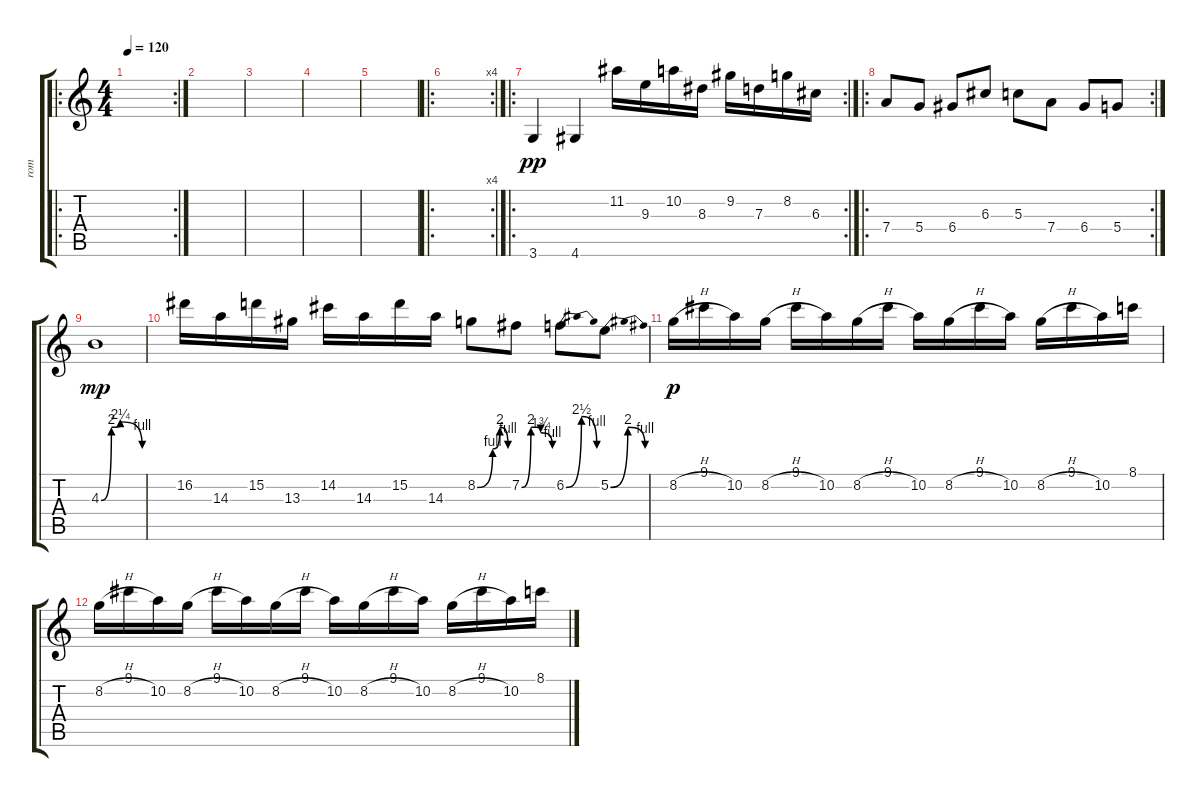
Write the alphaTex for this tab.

\track ("rom" "rom") {instrument distortionguitar}
\staff {score tabs}
\tuning (E4 B3 G3 D3 A2 E2) {hide}
\ro
\rc 2
\ts (4 4)
\tempo 120
\clef g2
\ks c
|
|
|
|
|
\ro
\rc 4
|
\ro
\rc 2
3.6.4{dy pp} 4.6.4 11.2.16 9.3.16 10.2.16 8.3.16 9.2.16 7.3.16 8.2.16 6.3.16 |
\ro
\rc 2
7.4.8 5.4.8 6.4.8 6.3.8 5.3.8 7.4.8 6.4.8 5.4.8 |
4.3{be (custom 0 0 15 8 28 9 60 4)}.1{dy mp} |
16.2.16 14.3.16 15.2.16 13.3.16 14.2.16 14.3.16 15.2.16 14.3.16 8.2{be (custom 0 0 30 4 44 8 60 4)}.8 7.2{be (custom 0 0 18 8 30 8 37 7 60 4)}.8 6.2{be (bendrelease 0 0 14 10 30 10 60 4)}.8 5.2{be (bendrelease 0 0 30 8 45 8 60 4)}.8 |
8.2{h}.16{dy p} 9.1.16 10.2.16 8.2{h}.16 9.1.16 10.2.16 8.2{h}.16 9.1.16 10.2.16 8.2{h}.16 9.1.16 10.2.16 8.2{h}.16 9.1.16 10.2.16 8.1.16 |
8.2{h}.16 9.1.16 10.2.16 8.2{h}.16 9.1.16 10.2.16 8.2{h}.16 9.1.16 10.2.16 8.2{h}.16 9.1.16 10.2.16 8.2{h}.16 9.1.16 10.2.16 8.1.16
